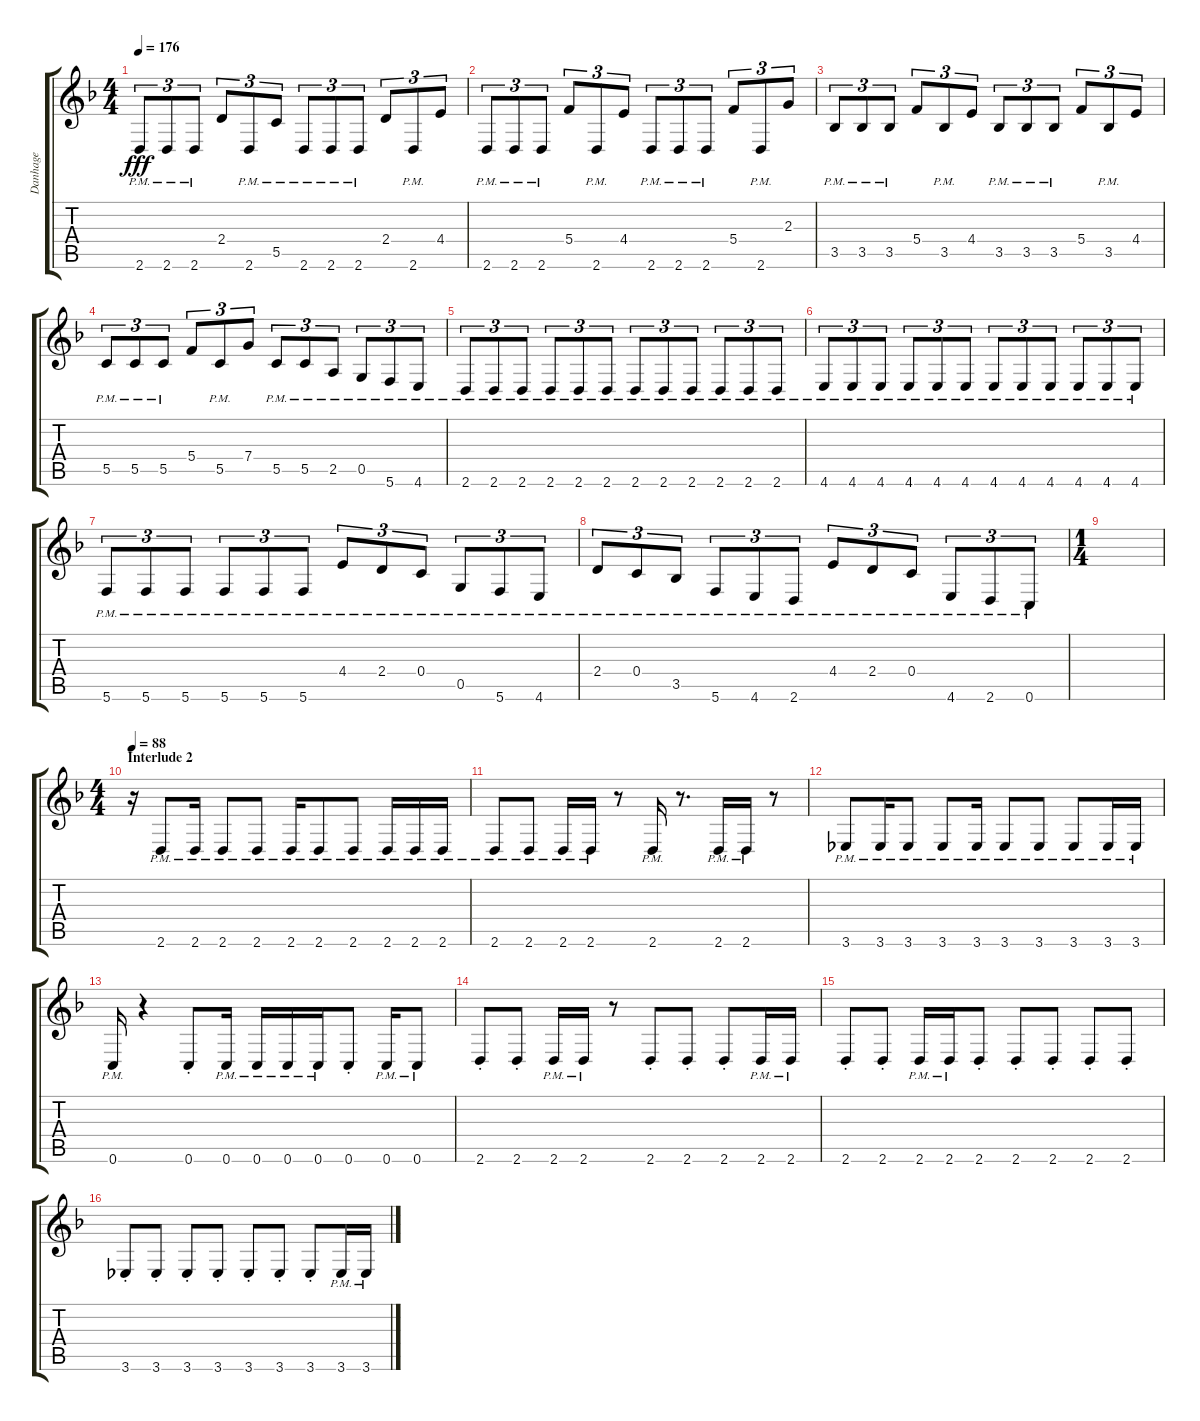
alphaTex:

\track ("Danhage" "Danhage") {instrument distortionguitar}
\staff {score tabs}
\tuning (D4 A3 F3 C3 G2 C2) {hide}
\ts (4 4)
\tempo 176
\clef g2
\ks f
2.6{pm}.8{tu (3 2) dy fff} 2.6{pm}.8{tu (3 2)} 2.6{pm}.8{tu (3 2)} 2.4.8{tu (3 2)} 2.6{pm}.8{tu (3 2)} 5.5{pm}.8{tu (3 2)} 2.6{pm}.8{tu (3 2)} 2.6{pm}.8{tu (3 2)} 2.6{pm}.8{tu (3 2)} 2.4.8{tu (3 2)} 2.6{pm}.8{tu (3 2)} 4.4.8{tu (3 2)} |
2.6{pm}.8{tu (3 2)} 2.6{pm}.8{tu (3 2)} 2.6{pm}.8{tu (3 2)} 5.4.8{tu (3 2)} 2.6{pm}.8{tu (3 2)} 4.4.8{tu (3 2)} 2.6{pm}.8{tu (3 2)} 2.6{pm}.8{tu (3 2)} 2.6{pm}.8{tu (3 2)} 5.4.8{tu (3 2)} 2.6{pm}.8{tu (3 2)} 2.3.8{tu (3 2)} |
3.5{pm}.8{tu (3 2)} 3.5{pm}.8{tu (3 2)} 3.5{pm}.8{tu (3 2)} 5.4.8{tu (3 2)} 3.5{pm}.8{tu (3 2)} 4.4.8{tu (3 2)} 3.5{pm}.8{tu (3 2)} 3.5{pm}.8{tu (3 2)} 3.5{pm}.8{tu (3 2)} 5.4.8{tu (3 2)} 3.5{pm}.8{tu (3 2)} 4.4.8{tu (3 2)} |
5.5{pm}.8{tu (3 2)} 5.5{pm}.8{tu (3 2)} 5.5{pm}.8{tu (3 2)} 5.4.8{tu (3 2)} 5.5{pm}.8{tu (3 2)} 7.4.8{tu (3 2)} 5.5{pm}.8{tu (3 2)} 5.5{pm}.8{tu (3 2)} 2.5{pm}.8{tu (3 2)} 0.5{pm}.8{tu (3 2)} 5.6{pm}.8{tu (3 2)} 4.6{pm}.8{tu (3 2)} |
2.6{pm}.8{tu (3 2)} 2.6{pm}.8{tu (3 2)} 2.6{pm}.8{tu (3 2)} 2.6{pm}.8{tu (3 2)} 2.6{pm}.8{tu (3 2)} 2.6{pm}.8{tu (3 2)} 2.6{pm}.8{tu (3 2)} 2.6{pm}.8{tu (3 2)} 2.6{pm}.8{tu (3 2)} 2.6{pm}.8{tu (3 2)} 2.6{pm}.8{tu (3 2)} 2.6{pm}.8{tu (3 2)} |
4.6{pm}.8{tu (3 2)} 4.6{pm}.8{tu (3 2)} 4.6{pm}.8{tu (3 2)} 4.6{pm}.8{tu (3 2)} 4.6{pm}.8{tu (3 2)} 4.6{pm}.8{tu (3 2)} 4.6{pm}.8{tu (3 2)} 4.6{pm}.8{tu (3 2)} 4.6{pm}.8{tu (3 2)} 4.6{pm}.8{tu (3 2)} 4.6{pm}.8{tu (3 2)} 4.6{pm}.8{tu (3 2)} |
5.6{pm}.8{tu (3 2)} 5.6{pm}.8{tu (3 2)} 5.6{pm}.8{tu (3 2)} 5.6{pm}.8{tu (3 2)} 5.6{pm}.8{tu (3 2)} 5.6{pm}.8{tu (3 2)} 4.4{pm}.8{tu (3 2)} 2.4{pm}.8{tu (3 2)} 0.4{pm}.8{tu (3 2)} 0.5{pm}.8{tu (3 2)} 5.6{pm}.8{tu (3 2)} 4.6{pm}.8{tu (3 2)} |
2.4{pm}.8{tu (3 2)} 0.4{pm}.8{tu (3 2)} 3.5{pm}.8{tu (3 2)} 5.6{pm}.8{tu (3 2)} 4.6{pm}.8{tu (3 2)} 2.6{pm}.8{tu (3 2)} 4.4{pm}.8{tu (3 2)} 2.4{pm}.8{tu (3 2)} 0.4{pm}.8{tu (3 2)} 4.6{pm}.8{tu (3 2)} 2.6{pm}.8{tu (3 2)} 0.6{pm}.8{tu (3 2)} |
\ts (1 4)
|
\ts (4 4)
\section ("" "Interlude 2")
\tempo 88
r.16 2.6{pm}.8 2.6{pm}.16 2.6{pm}.8 2.6{pm}.8 2.6{pm}.16 2.6{pm}.8 2.6{pm}.8 2.6{pm}.16 2.6{pm}.16 2.6{pm}.16 |
2.6{pm}.8 2.6{pm}.8 2.6{pm}.16 2.6{pm}.16 r.8 2.6{pm}.16 r.8{d} 2.6{pm}.16 2.6{pm}.16 r.8 |
3.6{pm}.8 3.6{pm}.16 3.6{pm}.8 3.6{pm}.8 3.6{pm}.16 3.6{pm}.8 3.6{pm}.8 3.6{pm}.8 3.6{pm}.16 3.6{pm}.16 |
0.6{pm}.16 r.4 0.6{st}.8 0.6{pm}.16 0.6{pm}.16 0.6{pm}.16 0.6{pm}.16 0.6{st}.8 0.6{pm}.16 0.6{pm}.8 |
2.6{st}.8 2.6{st}.8 2.6{pm}.16 2.6{pm}.16 r.8 2.6{st}.8 2.6{st}.8 2.6{st}.8 2.6{pm}.16 2.6{pm}.16 |
2.6{st}.8 2.6{st}.8 2.6{pm}.16 2.6{pm}.16 2.6{st}.8 2.6{st}.8 2.6{st}.8 2.6{st}.8 2.6{st}.8 |
3.6{st}.8 3.6{st}.8 3.6{st}.8 3.6{st}.8 3.6{st}.8 3.6{st}.8 3.6{st}.8 3.6{pm}.16 3.6{pm}.16
